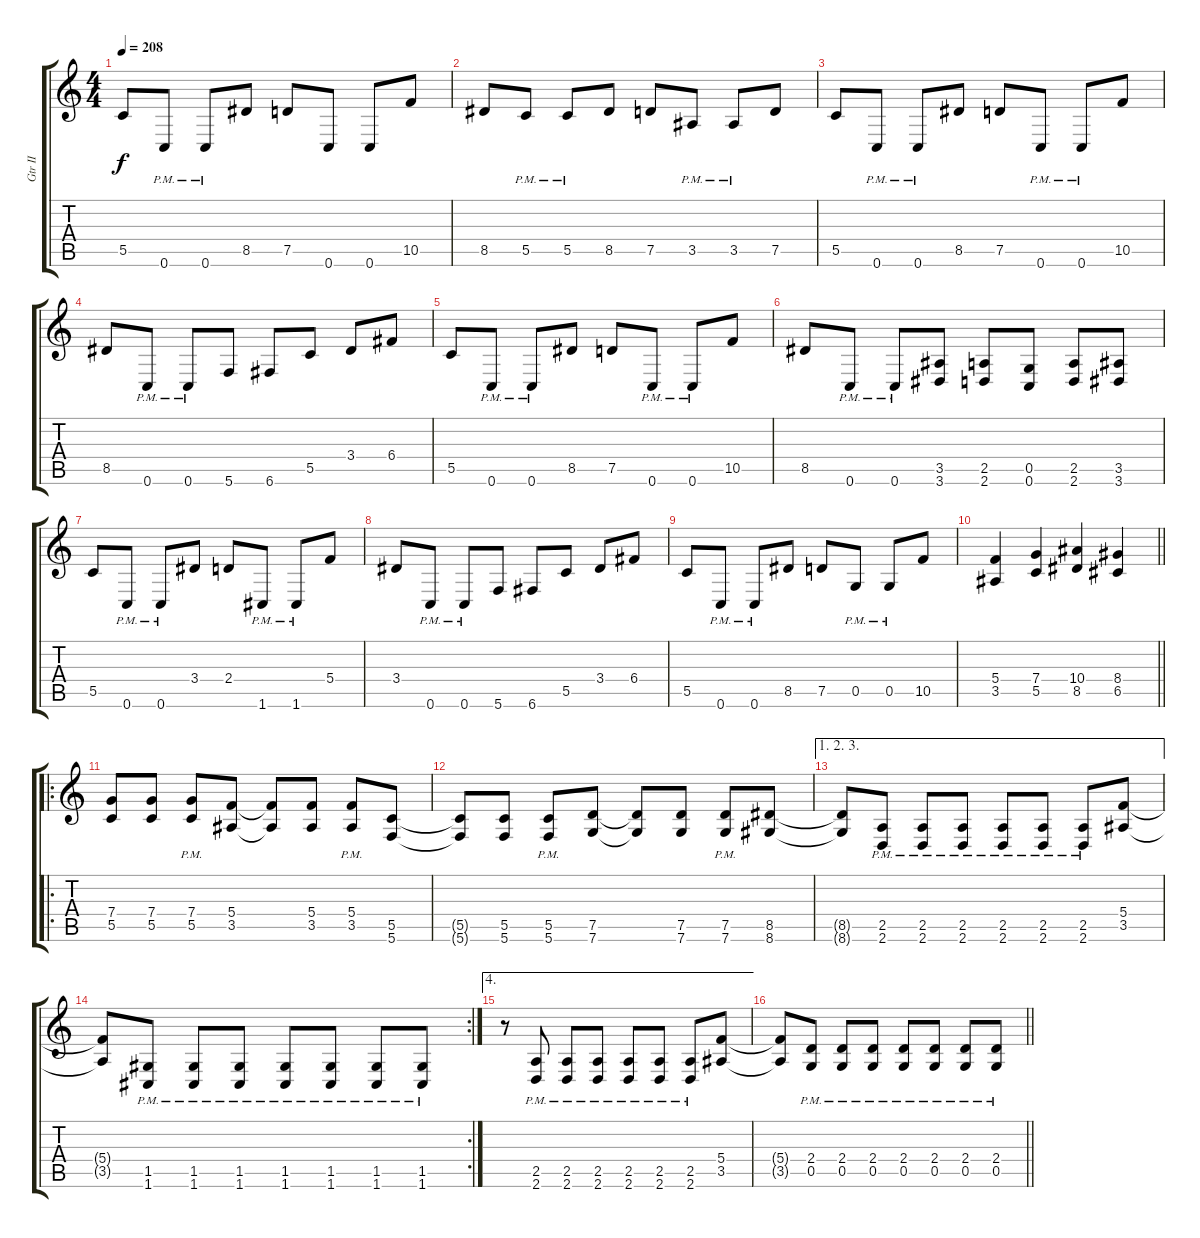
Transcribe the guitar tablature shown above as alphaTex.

\track ("Gtr II" "Gtr II") {instrument distortionguitar}
\staff {score tabs}
\tuning (D4 A3 F3 C3 G2 C2) {hide}
\ts (4 4)
\tempo 208
\clef g2
\ks c
5.5.8{dy f} 0.6{pm}.8 0.6{pm}.8 8.5.8 7.5.8 0.6.8 0.6.8 10.5.8 |
8.5.8 5.5{pm}.8 5.5{pm}.8 8.5.8 7.5.8 3.5{pm}.8 3.5{pm}.8 7.5.8 |
5.5.8 0.6{pm}.8 0.6{pm}.8 8.5.8 7.5.8 0.6{pm}.8 0.6{pm}.8 10.5.8 |
8.5.8 0.6{pm}.8 0.6{pm}.8 5.6.8 6.6.8 5.5.8 3.4.8 6.4.8 |
5.5.8 0.6{pm}.8 0.6{pm}.8 8.5.8 7.5.8 0.6{pm}.8 0.6{pm}.8 10.5.8 |
8.5.8 0.6{pm}.8 0.6{pm}.8 (3.5 3.6).8 (2.5 2.6).8 (0.5 0.6).8 (2.5 2.6).8 (3.5 3.6).8 |
5.5.8 0.6{pm}.8 0.6{pm}.8 3.4.8 2.4.8 1.6{pm}.8 1.6{pm}.8 5.4.8 |
3.4.8 0.6{pm}.8 0.6{pm}.8 5.6.8 6.6.8 5.5.8 3.4.8 6.4.8 |
5.5.8 0.6{pm}.8 0.6{pm}.8 8.5.8 7.5.8 0.5{pm}.8 0.5{pm}.8 10.5.8 |
\barLineRight lightlight
(5.4 3.5).4 (7.4 5.5).4 (10.4 8.5).4 (8.4 6.5).4 |
\ro
(7.4 5.5).8{volume 13} (7.4 5.5).8 (7.4{pm} 5.5{pm}).8 (5.4 3.5).8 (5.4{t} 3.5{t}).8 (5.4 3.5).8 (5.4{pm} 3.5{pm}).8 (5.5 5.6).8 |
(5.5{t} 5.6{t}).8 (5.5 5.6).8 (5.5{pm} 5.6{pm}).8 (7.5 7.6).8 (7.5{t} 7.6{t}).8 (7.5 7.6).8 (7.5{pm} 7.6{pm}).8 (8.5 8.6).8 |
\ae (1 2 3)
(8.5{t} 8.6{t}).8 (2.5{pm} 2.6{pm}).8 (2.5{pm} 2.6{pm}).8 (2.5{pm} 2.6{pm}).8 (2.5{pm} 2.6{pm}).8 (2.5{pm} 2.6{pm}).8 (2.5{pm} 2.6{pm}).8 (5.4 3.5).8 |
\rc 2
(5.4{t} 3.5{t}).8 (1.5{pm} 1.6{pm}).8 (1.5{pm} 1.6{pm}).8 (1.5{pm} 1.6{pm}).8 (1.5{pm} 1.6{pm}).8 (1.5{pm} 1.6{pm}).8 (1.5{pm} 1.6{pm}).8 (1.5{pm} 1.6{pm}).8 |
\ae 4
r.8 (2.5{pm} 2.6{pm}).8 (2.5{pm} 2.6{pm}).8 (2.5{pm} 2.6{pm}).8 (2.5{pm} 2.6{pm}).8 (2.5{pm} 2.6{pm}).8 (2.5{pm} 2.6{pm}).8 (5.4 3.5).8 |
\barLineRight lightlight
(5.4{t} 3.5{t}).8 (2.4{pm} 0.5{pm}).8 (2.4{pm} 0.5{pm}).8 (2.4{pm} 0.5{pm}).8 (2.4{pm} 0.5{pm}).8 (2.4{pm} 0.5{pm}).8 (2.4{pm} 0.5{pm}).8 (2.4{pm} 0.5{pm}).8
